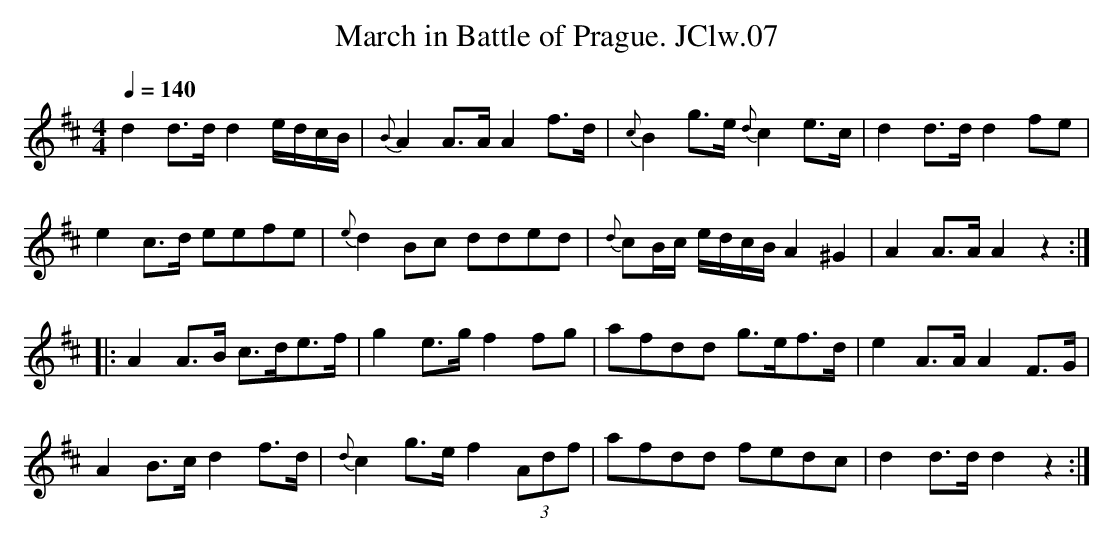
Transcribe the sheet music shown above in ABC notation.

X:1
T:March in Battle of Prague. JClw.07
M:4/4
L:1/8
Q:1/4=140
K:D
d2d>dd2 e/d/c/B/|{B}A2A>AA2 f>d|{c}B2 g>e {d}c2e>c|d2d>dd2 fe|
e2c>d eefe|{e}d2Bc dded|{d}cB/c/ e/d/c/B/ A2^G2|A2A>AA2z2:|
|:A2A>B c>de>f|g2 e>g f2 fg|afdd g>ef>d|e2 A>A A2F>G|
A2B>cd2 f>d|{d}c2 g>e f2 (3Adf|afdd fedc|d2d>dd2z2:|
